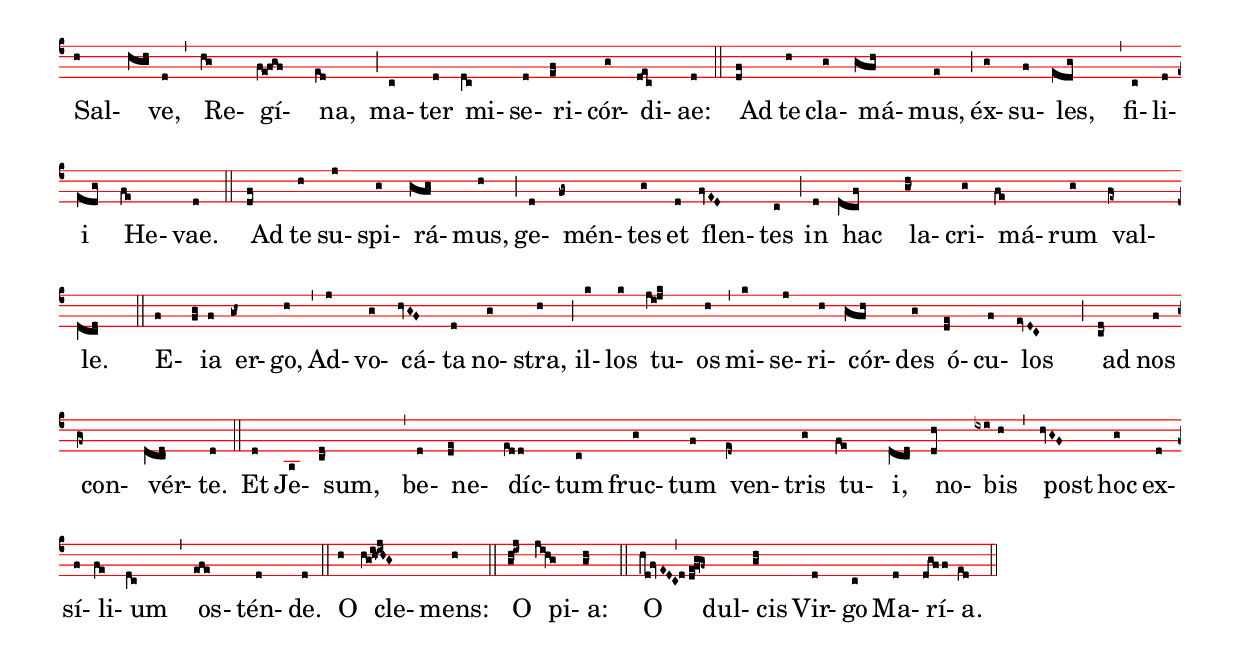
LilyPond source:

%% http://lsr.di.unimi.it/LSR/Item?id=625
%% see also http://www.lilypond.org/doc/v2.18/Documentation/notation/typesetting-mensural-music

\include "gregorian.ly"

\score {
  <<
    \new VaticanaVoice = "cantus" {
      \clef "vaticana-do3"
      % Verse 1 — Salve, Regína
      a\melisma \[ a \flexa g \pes a\melismaEnd \] d
      \divisioMinima
      \[ a\melisma \flexa g\melismaEnd \]
      \[ f\melisma \flexa e f \pes g \flexa f\melismaEnd \]
      \[ e\melisma \flexa d\melismaEnd \]
      \divisioMaior
      c d \[d\melisma \flexa c\melismaEnd \] d
      \[ e\melisma \pes f\melismaEnd\] g
      \[d\melisma \pes e \flexa c\melismaEnd \] d
      \finalis
      % Verse 2 — Vita, dulcédo
      % a\melisma \[ a \flexa g \pes a\melismaEnd \] d
      % \divisioMinima
      % \[ a\melisma \flexa g\melismaEnd \]
      % \[ f\melisma \flexa e f \pes g \flexa f\melismaEnd \]
      % \[ e\melisma \flexa d\melismaEnd \]
      % \divisioMaior
      % c d \[e\melisma \pes f\melismaEnd \] g
      % \[d\melisma \pes e \flexa c\melismaEnd \] d
      % \finalis
      % Verse 3 — Ad te clamámus
      \[ d\melisma \pes f\melismaEnd\] a g
      \[ g\melisma \flexa f \pes a\melismaEnd\] e
      \divisioMaior
      g f \[ e\melisma \flexa d \pes g\melismaEnd \]
      \divisioMinima
      c d \[ e\melisma \flexa d \pes g\melismaEnd \]
      \[ f\melisma \flexa e\melismaEnd \] d
      \finalis
      % Verse 4 — Ad te suspirámus
      \[ d\melisma \pes f\melismaEnd \] a c' g
      \[ g\melisma \flexa f \pes g\melismaEnd \] a
      \divisioMaior
      d \[ f\melisma \pes \deminutum g\melismaEnd \] g d
      \[ \virga f\melisma \inclinatum e \inclinatum d\melismaEnd \]
      c \divisioMaior
      d \[ d\melisma \flexa c \pes f\melismaEnd \]
      \[ g\melisma \pes a\melismaEnd \]
      g \[ f\melisma \flexa e\melismaEnd \] g
      \[ f\melisma \flexa \deminutum e\melismaEnd \]
      \[ d\melisma \flexa c \pes d\melismaEnd \]
      \finalis
      % Verse 5 — Eia ergo, Advocáta nostra
      f\melisma \[ f \pes g\melismaEnd \] f
      \[ g\melisma \pes \deminutum a\melismaEnd \] a
      \divisioMinima
      c' g \[ \virga a\melisma \inclinatum g \inclinatum f\melismaEnd \] d g a
      \divisioMaior
      d' d' \[ c'\melisma \flexa b c' \pes d'\melismaEnd \] a
      \divisioMinima
      d' c' a \[ g\melisma \flexa f \pes a\melismaEnd \] g
      \[ d\melisma \pes e\melismaEnd \] f
      \[ \virga e\melisma \inclinatum d \inclinatum c\melismaEnd \]
      \divisioMaior
      \[ c\melisma \pes d\melismaEnd \]
      f \[ g\melisma \flexa \deminutum f\melismaEnd \]
      \[ d\melisma \flexa c \pes d\melismaEnd \] d
      \finalis
      % Verse 6 — Et Jesum
      d a, \[ c\melisma \pes d\melismaEnd \]
      \divisioMinima
      d \[ d\melisma \pes e\melismaEnd \] \[ e\melisma \flexa d d\melismaEnd \]
      c g f \[ e\melisma \flexa \deminutum d\melismaEnd \] g
      \[ f\melisma \flexa e\melismaEnd \]
      \[ d\melisma \flexa c \pes d\melismaEnd \]
      \[ d\melisma \pes a \] \virga bes\melismaEnd a
      \divisioMinima
      \[ \virga a\melisma \inclinatum g \inclinatum f\melismaEnd \] g d f
      \[ f\melisma \flexa e\melismaEnd \] \[ d\melisma \flexa c\melismaEnd \]
      \divisioMinima
      \[ e\melisma \pes f \flexa e\melismaEnd \] d d
      \finalis
      % Verse 7 ad finem — O clemens: O pia: O dulcis Virgo María
      a\melisma \[a \flexa g a \quilisma b \pes c'\melismaEnd \]
      \[ \virga b\melisma \inclinatum a \inclinatum g\melismaEnd \] a
      \finalis
      \[ g\melisma \pes a \quilisma b \pes c' \] \[ c' \flexa b\melismaEnd \]
      \[ a\melisma \flexa g\melismaEnd \] \[ g\melisma \pes a\melismaEnd \]
      \finalis
      \[ a\melisma \flexa d \virga f \inclinatum e \inclinatum d \inclinatum c d \]
      \divisioMinima
      \[ d \pes e f \pes g\melismaEnd \]
      \[ g\melisma \flexa \deminutum f\melismaEnd \]
      \[ g\melisma \pes a\melismaEnd \]
      d c d \[ d\melisma \pes g \flexa f f\melismaEnd \]
      \[ e\melisma \flexa d\melismaEnd \]
      \finalis
    }
    \new Lyrics \lyricsto "cantus" {
      Sal- ve, Re- gí- na, ma- ter mi- se- ri- cór- di- ae:
      % Vi- ta, dul- cé- do, et spes no- stra, sal- ve.
      Ad te cla- má- mus, éx- su- les, fi- li- i He- vae.
      Ad te su- spi- rá- mus, ge- mén- tes et flen- tes in hac la- cri- má- rum
      val- le.
      E- ia er- go, Ad- vo- cá- ta no- stra, il- los tu- os mi- se- ri- cór- des
      ó- cu- los ad nos con- vér- te.
      Et Je- sum, be- ne- díc- tum fruc- tum ven- tris tu- i, no- bis post hoc
      ex- sí- li- um os- tén- de.
      O cle- mens:
      O pi- a:
      O dul- cis Vir- go Ma- rí- a.
    }
  >>
}

\layout {
  \context {
    \Staff
    \consists "Custos_engraver"
  }
}
